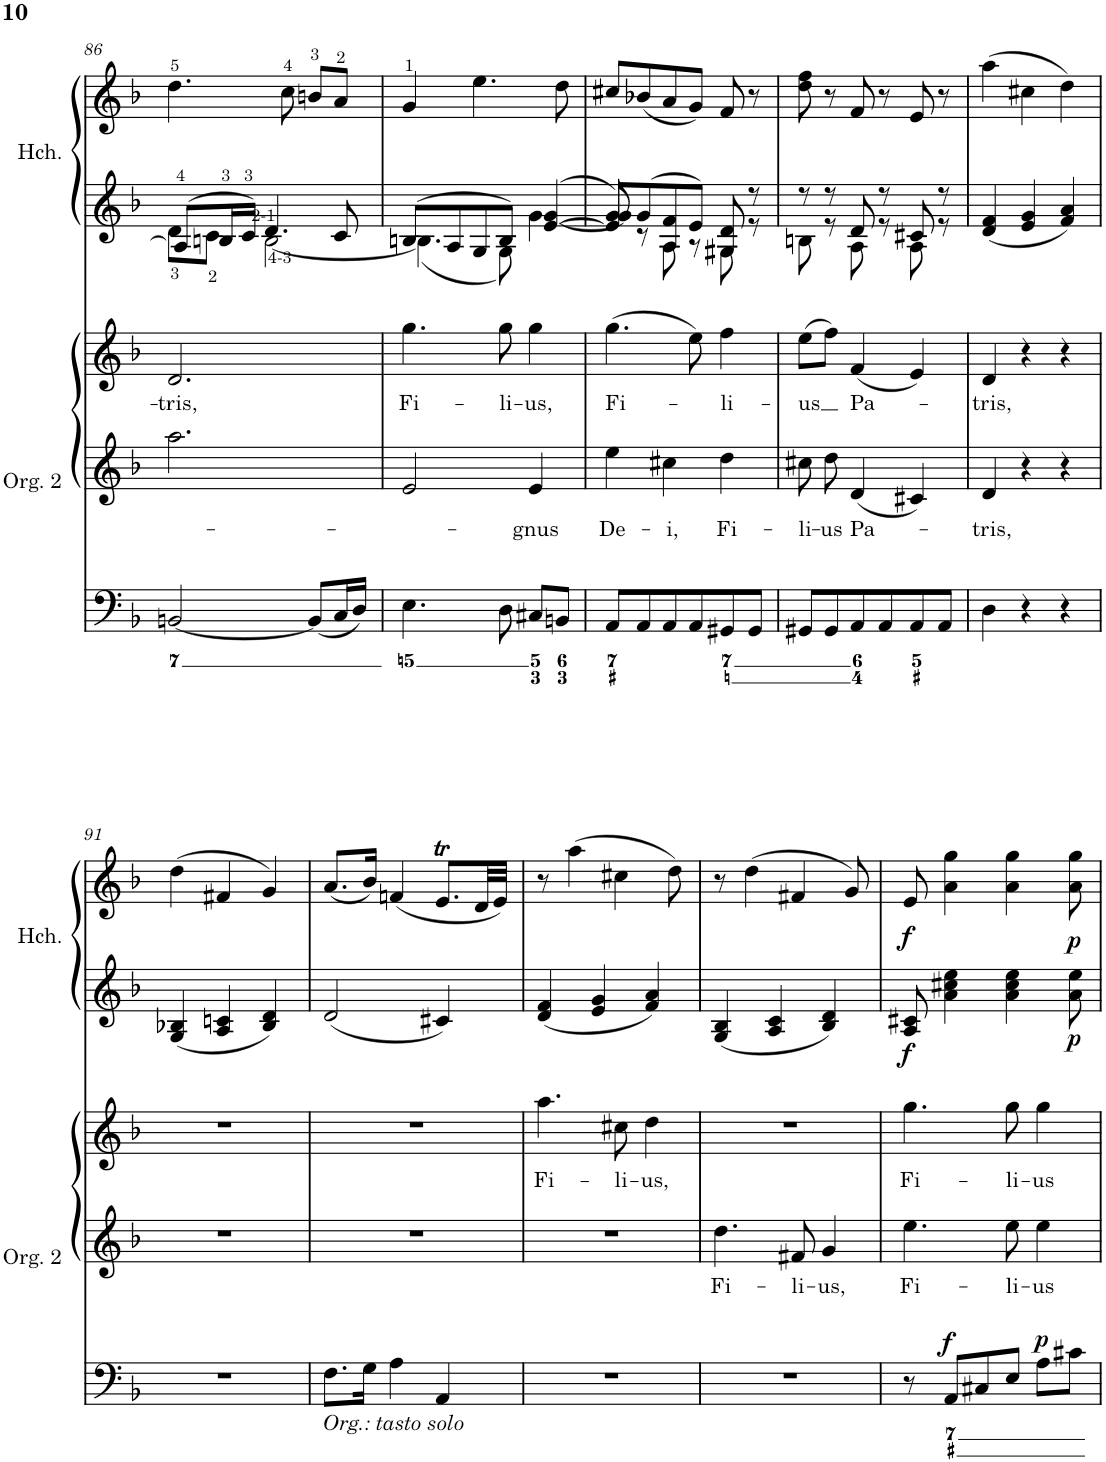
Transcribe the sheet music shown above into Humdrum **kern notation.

**kern	**kern	**text	**kern	**text	**dynam	**kern	**kern	**dynam
*part2	*part2	*part2	*part2	*part2	*part2	*part1	*part1	*part1
*staff5	*staff4	*staff4	*staff3	*staff3	*staff3/4/5	*staff2	*staff1	*staff1/2
*I"Organ 2	*	*	*	*	*	*I"Harpsichord	*	*
*I'Org. 2	*	*	*	*	*	*I'Hch.	*	*
!!LO:PB:g=z
*clefF4	*clefG2	*	*clefG2	*	*	*clefG2	*clefG2	*
*k[b-]	*k[b-]	*	*k[b-]	*	*	*k[b-]	*k[b-]	*
*M3/4	*M3/4	*	*M3/4	*	*	*M3/4	*M3/4	*
=86	=86	=86	=86	=86	=86	=86	=86	=86
!	!	!	!	!LO:LY:b	!	!	!	!
*	*	*	*	*	*	*^	*	*
[2BBn/	2.aa\	.	2.d/	-tris,	.	8A/L]	8d\L	4.dd\	.
.	.	.	.	.	.	16Bn/L	8c\J	.	.
.	.	.	.	.	.	16c/JJ	.	.	.
.	.	.	.	.	.	4.d/	[2B\	.	.
.	.	.	.	.	.	.	.	8cc\	.
8BB/L]	.	.	.	.	.	.	.	8bn/L	.
16C/L	.	.	.	.	.	8c/	.	8a/J	.
16D/JJ	.	.	.	.	.	.	.	.	.
=87	=87	=87	=87	=87	=87	=87	=87	=87	=87
!	!	!	!	!LO:LY:b	!	!	!	!	!
4.E\	2e/	.	4.gg\	Fi-	.	8Bn/L	4.B\]	4g/	.
.	.	.	.	.	.	8A/	.	.	.
.	.	.	.	.	.	8G/	.	4.ee\	.
!	!	!	!	!LO:LY:b	!	!	!	!	!
8D\	.	.	8gg\	-li-	.	8B/J	8G\	.	.
!	!	!LO:LY:b	!	!LO:LY:b	!	!	!	!	!
8C#X/L	4e/	-gnus	4gg\	-us,	.	[4e/ 4g/	[4g\	.	.
8BBn/J	.	.	.	.	.	.	.	8dd\	.
=88	=88	=88	=88	=88	=88	=88	=88	=88	=88
!	!	!LO:LY:b	!	!LO:LY:b	!	!	!	!	!
8AA/L	4ee\	De-	(4.gg\	Fi-	.	8e/] 8g/L	8g/]	8cc#X/L	.
8AA/	.	.	.	.	.	8g/	8r	(8b-X/	.
!	!	!LO:LY:b	!	!	!	!	!	!	!
8AA/	4cc#X\	-i,	.	.	.	8A/ 8f/	8A\	8a/	.
8AA/	.	.	8ee\)	.	.	8e/J	8r	8g/J)	.
!	!	!LO:LY:b	!	!LO:LY:b	!	!	!	!	!
8GG#X/	4dd\	Fi-	4ff\	-li-	.	8G#X/ 8d/	8G#\	8f/	.
8GG#/J	.	.	.	.	.	8r	8r	8r	.
=89	=89	=89	=89	=89	=89	=89	=89	=89	=89
!	!	!LO:LY:b	!	!LO:LY:b	!	!	!	!	!
8GG#X/L	8cc#X\L	-li-	(8ee\L	-us	.	8r	8Bn\	8dd\ 8ff\	.
!	!	!LO:LY:b	!	!	!	!	!	!	!
8GG#/	8dd\J	-us	8ff\J)	.	.	8r	8r	8r	.
!	!	!LO:LY:b	!	!LO:LY:b	!	!	!	!	!
8AA/	4d/	Pa-	(4f/	Pa-	.	8d/	8A\	8f/	.
8AA/	.	.	.	.	.	8r	8r	8r	.
8AA/	4c#X/	.	4e/)	.	.	8c#X/	8A\	8e/	.
8AA/J	.	.	.	.	.	8r	8r	8r	.
=90	=90	=90	=90	=90	=90	=90	=90	=90	=90
!	!	!LO:LY:b	!	!LO:LY:b	!	!	!	!	!
*	*	*	*	*	*	*v	*v	*	*
4D\	4d/	-tris,	4d/	-tris,	.	4d/ 4f/	(4aa\	.
4r	4r	.	4r	.	.	4e/ 4g/	4cc#X\	.
4r	4r	.	4r	.	.	4f/ 4a/	4dd\)	.
!!LO:LB:g=z
=91	=91	=91	=91	=91	=91	=91	=91	=91
2.r	2.r	.	2.r	.	.	4G/ 4B-X/	(4dd\	.
.	.	.	.	.	.	4A/ 4cn/	4f#X/	.
.	.	.	.	.	.	4B-/ 4d/	4g/)	.
=92	=92	=92	=92	=92	=92	=92	=92	=92
!LO:TX:b:i:t=Org.&colon; tasto solo	!	!	!	!	!	!	!	!
8.F\L	2.r	.	2.r	.	.	2d/	(8.a/L	.
16G\Jk	.	.	.	.	.	.	16b-/Jk)	.
4A\	.	.	.	.	.	.	(4fn/	.
4AA/	.	.	.	.	.	4c#X/	8.et/L	.
.	.	.	.	.	.	.	32d/LL	.
.	.	.	.	.	.	.	32e/JJJ)	.
=93	=93	=93	=93	=93	=93	=93	=93	=93
!	!	!	!	!LO:LY:b	!	!	!	!
2.r	2.r	.	4.aa\	Fi-	.	4d/ 4f/	8r	.
.	.	.	.	.	.	.	(4aa\	.
.	.	.	.	.	.	4e/ 4g/	.	.
!	!	!	!	!LO:LY:b	!	!	!	!
.	.	.	8cc#X\	-li-	.	.	4cc#X\	.
!	!	!	!	!LO:LY:b	!	!	!	!
.	.	.	4dd\	-us,	.	4f/ 4a/	.	.
.	.	.	.	.	.	.	8dd\)	.
=94	=94	=94	=94	=94	=94	=94	=94	=94
!	!	!LO:LY:b	!	!	!	!	!	!
2.r	4.dd\	Fi-	2.r	.	.	4G/ 4B-/	8r	.
.	.	.	.	.	.	.	(4dd\	.
.	.	.	.	.	.	4A/ 4c/	.	.
!	!	!LO:LY:b	!	!	!	!	!	!
.	8f#X/	-li-	.	.	.	.	4f#X/	.
!	!	!LO:LY:b	!	!	!	!	!	!
.	4g/	-us,	.	.	.	4B-/ 4d/	.	.
.	.	.	.	.	.	.	8g/)	.
=95	=95	=95	=95	=95	=95	=95	=95	=95
!	!	!LO:LY:b	!	!LO:LY:b	!	!	!	!LO:DY:b=2
!	!	!	!	!	!	!	!	!LO:DY:n=1:b
8r	4.ee\	Fi-	4.gg\	Fi-	.	8A/ 8c#X/	8e/	f f
!	!	!	!	!	!LO:DY:a=3	!	!	!
8AA/L	.	.	.	.	f	4a\ 4cc#X\ 4ee\	4a\ 4gg\	.
8C#X/	.	.	.	.	.	.	.	.
!	!	!LO:LY:b	!	!LO:LY:b	!	!	!	!
8E/J	8ee\	-li-	8gg\	-li-	.	4a\ 4cc#\ 4ee\	4a\ 4gg\	.
!	!	!LO:LY:b	!	!LO:LY:b	!LO:DY:a=3	!	!	!
8A\L	4ee\	-us	4gg\	-us	p	.	.	.
!	!	!	!	!	!	!	!	!LO:DY:n=2:b=2
!	!	!	!	!	!	!	!	!LO:DY:n=3:b
8c#X\J	.	.	.	.	.	8a\ 8ee\	8a\ 8gg\	p p
=	=	=	=	=	=	=	=	=
*-	*-	*-	*-	*-	*-	*-	*-	*-
